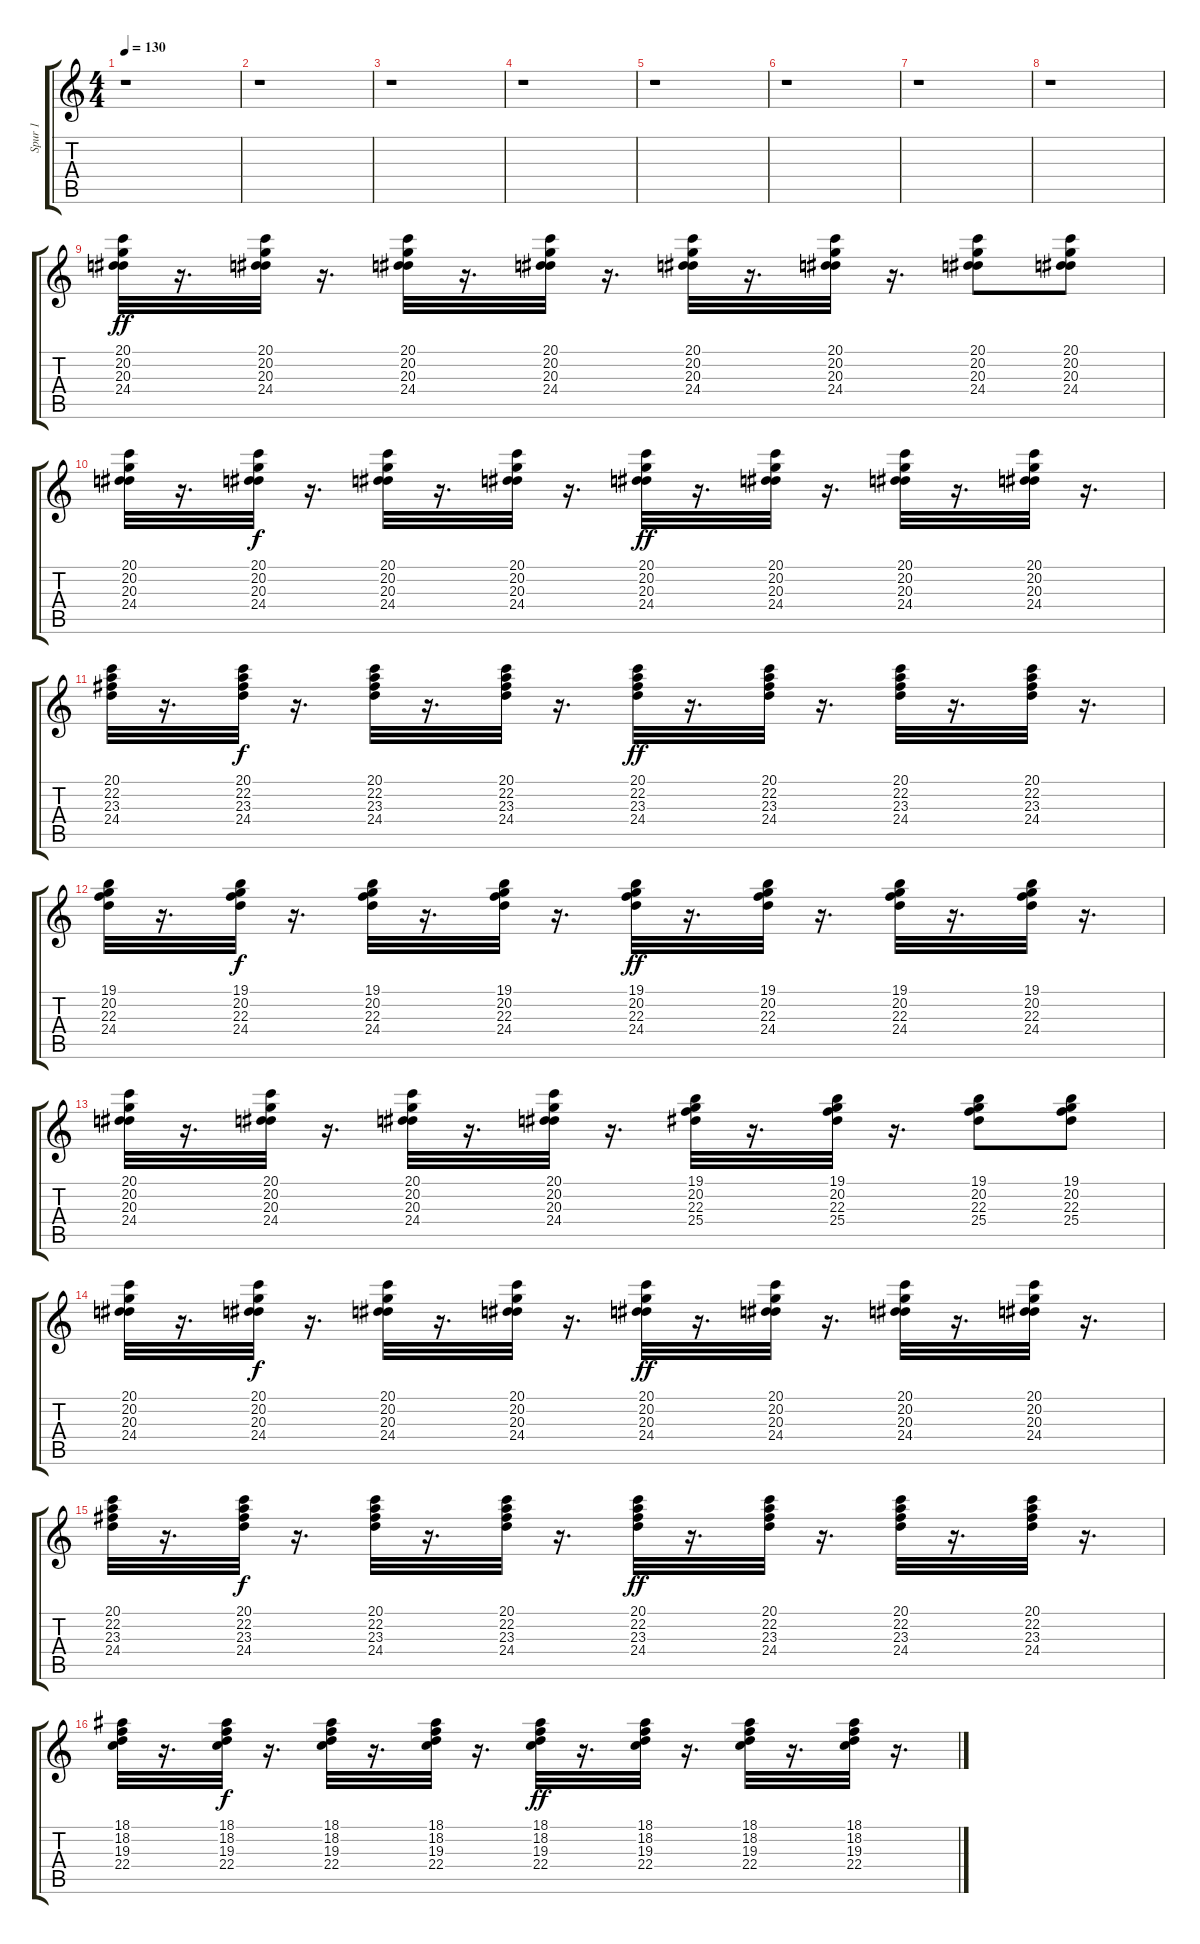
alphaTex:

\track ("Spur 1" "Spur 1") {instrument honkytonkpiano}
\staff {score tabs}
\tuning (E4 B3 G3 D3 A2 E2) {hide}
\ts (4 4)
\tempo 130
\clef g2
\ks c
r.1{dy ff instrument honkytonkpiano} |
r.1 |
r.1 |
r.1 |
r.1 |
r.1 |
r.1 |
r.1 |
(20.1 20.2 20.3 24.4).32 r.16{d} (20.1 20.2 20.3 24.4).32 r.16{d} (20.1 20.2 20.3 24.4).32 r.16{d} (20.1 20.2 20.3 24.4).32 r.16{d} (20.1 20.2 20.3 24.4).32 r.16{d} (20.1 20.2 20.3 24.4).32 r.16{d} (20.1 20.2 20.3 24.4).8 (20.1 20.2 20.3 24.4).8 |
(20.1 20.2 20.3 24.4).32 r.16{d} (20.1 20.2 20.3 24.4).32{dy f} r.16{d} (20.1 20.2 20.3 24.4).32 r.16{d} (20.1 20.2 20.3 24.4).32 r.16{d} (20.1 20.2 20.3 24.4).32{dy ff} r.16{d} (20.1 20.2 20.3 24.4).32 r.16{d} (20.1 20.2 20.3 24.4).32 r.16{d} (20.1 20.2 20.3 24.4).32 r.16{d} |
(20.1 22.2 23.3 24.4).32 r.16{d} (20.1 22.2 23.3 24.4).32{dy f} r.16{d} (20.1 22.2 23.3 24.4).32 r.16{d} (20.1 22.2 23.3 24.4).32 r.16{d} (20.1 22.2 23.3 24.4).32{dy ff} r.16{d} (20.1 22.2 23.3 24.4).32 r.16{d} (20.1 22.2 23.3 24.4).32 r.16{d} (20.1 22.2 23.3 24.4).32 r.16{d} |
(19.1 20.2 22.3 24.4).32 r.16{d} (19.1 20.2 22.3 24.4).32{dy f} r.16{d} (19.1 20.2 22.3 24.4).32 r.16{d} (19.1 20.2 22.3 24.4).32 r.16{d} (19.1 20.2 22.3 24.4).32{dy ff} r.16{d} (19.1 20.2 22.3 24.4).32 r.16{d} (19.1 20.2 22.3 24.4).32 r.16{d} (19.1 20.2 22.3 24.4).32 r.16{d} |
(20.1 20.2 20.3 24.4).32 r.16{d} (20.1 20.2 20.3 24.4).32 r.16{d} (20.1 20.2 20.3 24.4).32 r.16{d} (20.1 20.2 20.3 24.4).32 r.16{d} (19.1 20.2 22.3 25.4).32 r.16{d} (19.1 20.2 22.3 25.4).32 r.16{d} (19.1 20.2 22.3 25.4).8 (19.1 20.2 22.3 25.4).8 |
(20.1 20.2 20.3 24.4).32 r.16{d} (20.1 20.2 20.3 24.4).32{dy f} r.16{d} (20.1 20.2 20.3 24.4).32 r.16{d} (20.1 20.2 20.3 24.4).32 r.16{d} (20.1 20.2 20.3 24.4).32{dy ff} r.16{d} (20.1 20.2 20.3 24.4).32 r.16{d} (20.1 20.2 20.3 24.4).32 r.16{d} (20.1 20.2 20.3 24.4).32 r.16{d} |
(20.1 22.2 23.3 24.4).32 r.16{d} (20.1 22.2 23.3 24.4).32{dy f} r.16{d} (20.1 22.2 23.3 24.4).32 r.16{d} (20.1 22.2 23.3 24.4).32 r.16{d} (20.1 22.2 23.3 24.4).32{dy ff} r.16{d} (20.1 22.2 23.3 24.4).32 r.16{d} (20.1 22.2 23.3 24.4).32 r.16{d} (20.1 22.2 23.3 24.4).32 r.16{d} |
(18.1 18.2 19.3 22.4).32 r.16{d} (18.1 18.2 19.3 22.4).32{dy f} r.16{d} (18.1 18.2 19.3 22.4).32 r.16{d} (18.1 18.2 19.3 22.4).32 r.16{d} (18.1 18.2 19.3 22.4).32{dy ff} r.16{d} (18.1 18.2 19.3 22.4).32 r.16{d} (18.1 18.2 19.3 22.4).32 r.16{d} (18.1 18.2 19.3 22.4).32 r.16{d}
